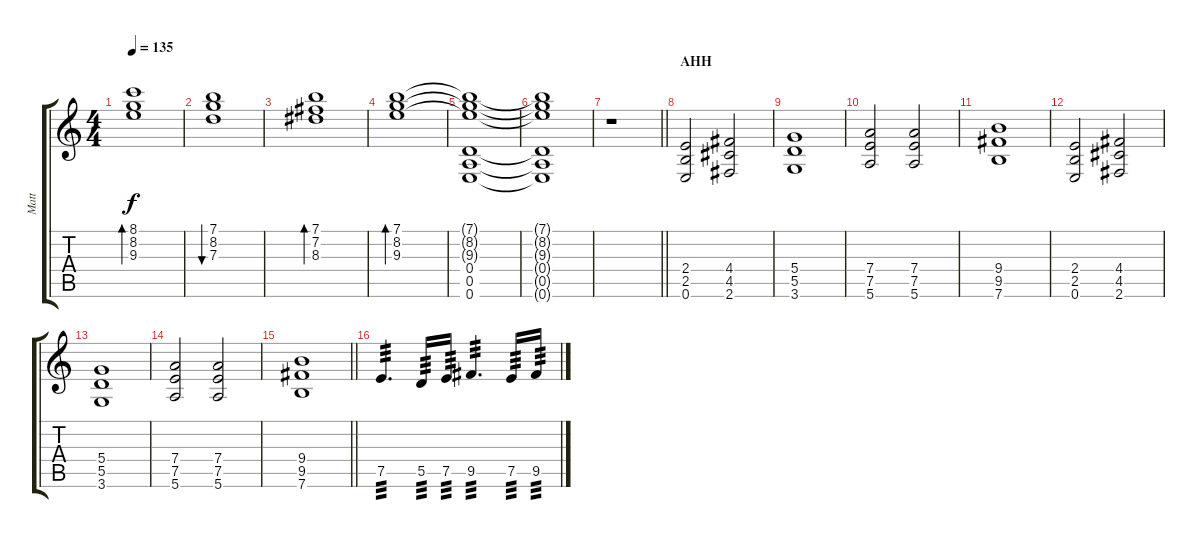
\track ("Matt" "Matt") {instrument distortionguitar}
\staff {score tabs}
\tuning (E4 B3 G3 D3 A2 E2) {hide}
\ts (4 4)
\tempo 135
\clef g2
\ks c
(8.1 8.2 9.3).1{bd 480 dy f} |
(7.1 8.2 7.3).1{bu 480} |
(7.1 7.2 8.3).1{bd 480} |
(7.1 8.2 9.3).1{bd 480} |
(7.1{t} 8.2{t} 9.3{t} 0.4 0.5 0.6).1 |
(7.1{t} 8.2{t} 9.3{t} 0.4{t} 0.5{t} 0.6{t}).1 |
\barLineRight lightlight
r.1 |
\section ("" "AHH")
(2.4 2.5 0.6).2{volume 16 balance 8 instrument distortionguitar} (4.4 4.5 2.6).2 |
(5.4 5.5 3.6).1 |
(7.4 7.5 5.6).2 (7.4 7.5 5.6).2 |
(9.4 9.5 7.6).1 |
(2.4 2.5 0.6).2 (4.4 4.5 2.6).2 |
(5.4 5.5 3.6).1 |
(7.4 7.5 5.6).2 (7.4 7.5 5.6).2 |
\barLineRight lightlight
(9.4 9.5 7.6).1 |
7.5.4{d tp 3} 5.5.16{tp 3} 7.5.16{tp 3} 9.5.4{d tp 3} 7.5.16{tp 3} 9.5.16{tp 3}
